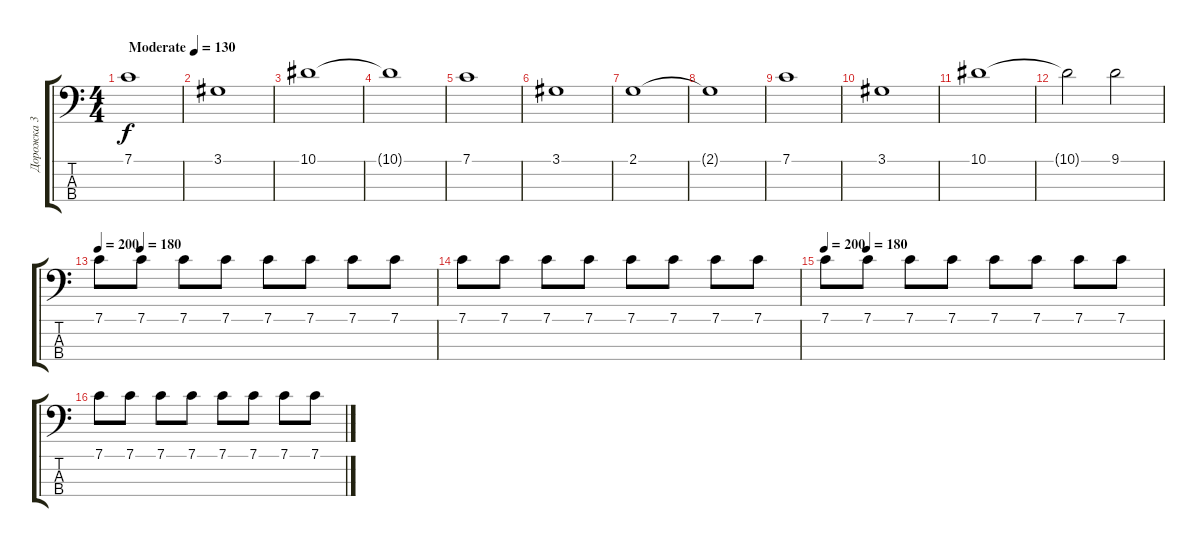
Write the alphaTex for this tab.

\track ("Дорожка 3" "Дорожка 3") {instrument electricbassfinger}
\staff {score tabs}
\tuning (F2 C2 G1 C1) {hide}
\ts (4 4)
\tempo (130 "Moderate")
\clef f4
\ks c
7.1.1{dy f instrument electricbassfinger} |
3.1.1 |
10.1.1 |
10.1{t}.1 |
7.1.1 |
3.1.1 |
2.1.1 |
2.1{t}.1 |
7.1.1 |
3.1.1 |
10.1.1 |
10.1{t}.2 9.1.2 |
\tempo 200
\tempo (180 0.125)
7.1.8 7.1.8 7.1.8 7.1.8 7.1.8 7.1.8 7.1.8 7.1.8 |
7.1.8 7.1.8 7.1.8 7.1.8 7.1.8 7.1.8 7.1.8 7.1.8 |
\tempo 200
\tempo (180 0.125)
7.1.8 7.1.8 7.1.8 7.1.8 7.1.8 7.1.8 7.1.8 7.1.8 |
7.1.8 7.1.8 7.1.8 7.1.8 7.1.8 7.1.8 7.1.8 7.1.8
